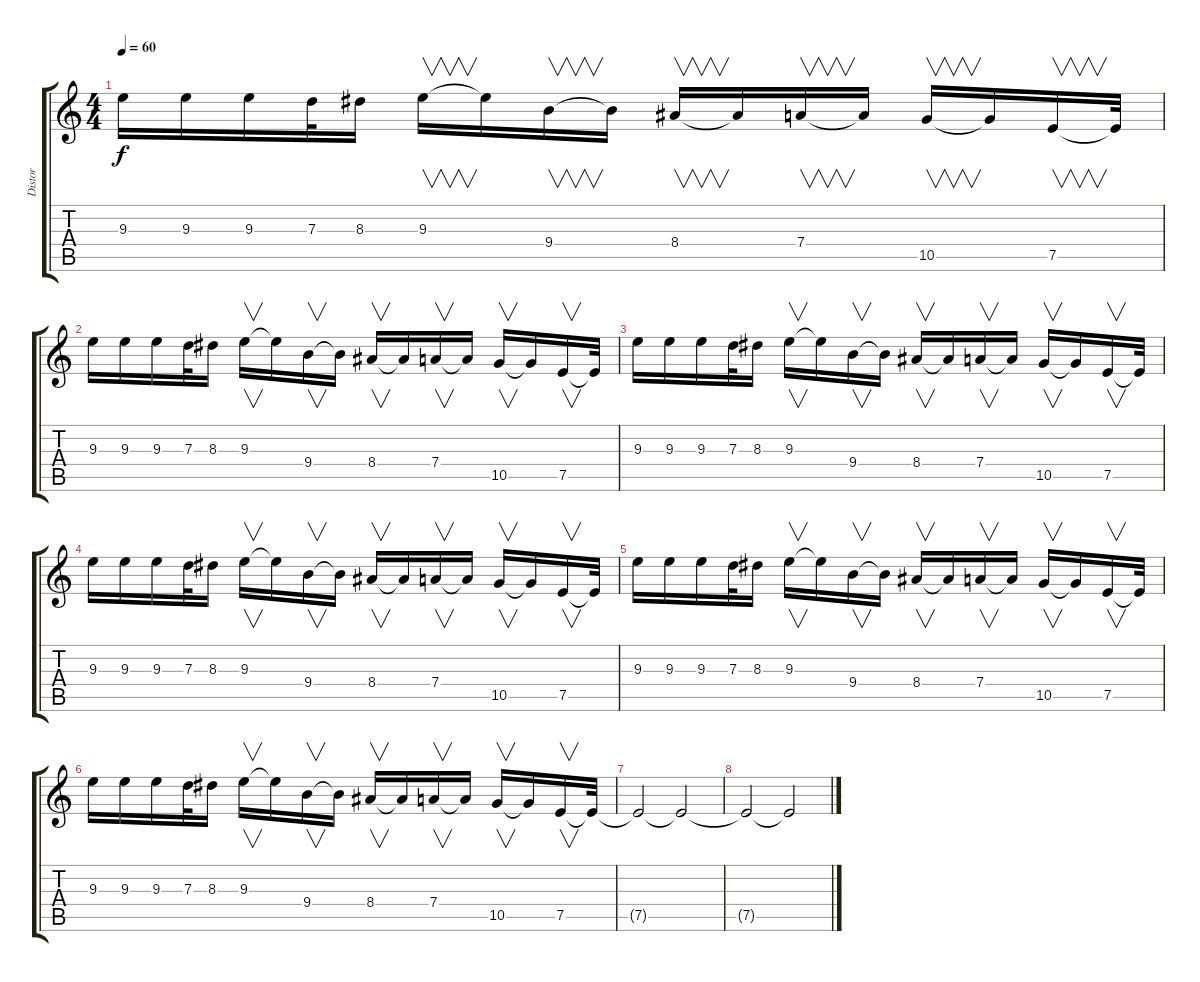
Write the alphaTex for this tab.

\track ("Distor" "Distor") {instrument distortionguitar}
\staff {score tabs}
\tuning (E4 B3 G3 D3 A2 E2) {hide}
\ts (4 4)
\tempo 60
\clef g2
\ks c
9.3.16{dy f} 9.3.16 9.3.16 7.3.32 8.3.16 9.3.16{v} 9.3{t}.16 9.4.16{v} 9.4{t}.16 8.4.16{v} 8.4{t}.16 7.4.16{v} 7.4{t}.16 10.5.16{v} 10.5{t}.16 7.5.16{v} 7.5{t}.32 |
9.3.16 9.3.16 9.3.16 7.3.32 8.3.16 9.3.16{v} 9.3{t}.16 9.4.16{v} 9.4{t}.16 8.4.16{v} 8.4{t}.16 7.4.16{v} 7.4{t}.16 10.5.16{v} 10.5{t}.16 7.5.16{v} 7.5{t}.32 |
9.3.16 9.3.16 9.3.16 7.3.32 8.3.16 9.3.16{v} 9.3{t}.16 9.4.16{v} 9.4{t}.16 8.4.16{v} 8.4{t}.16 7.4.16{v} 7.4{t}.16 10.5.16{v} 10.5{t}.16 7.5.16{v} 7.5{t}.32 |
9.3.16 9.3.16 9.3.16 7.3.32 8.3.16 9.3.16{v} 9.3{t}.16 9.4.16{v} 9.4{t}.16 8.4.16{v} 8.4{t}.16 7.4.16{v} 7.4{t}.16 10.5.16{v} 10.5{t}.16 7.5.16{v} 7.5{t}.32 |
9.3.16 9.3.16 9.3.16 7.3.32 8.3.16 9.3.16{v} 9.3{t}.16 9.4.16{v} 9.4{t}.16 8.4.16{v} 8.4{t}.16 7.4.16{v} 7.4{t}.16 10.5.16{v} 10.5{t}.16 7.5.16{v} 7.5{t}.32 |
9.3.16 9.3.16 9.3.16 7.3.32 8.3.16 9.3.16{v} 9.3{t}.16 9.4.16{v} 9.4{t}.16 8.4.16{v} 8.4{t}.16 7.4.16{v} 7.4{t}.16 10.5.16{v} 10.5{t}.16 7.5.16{v} 7.5{t}.32 |
7.5{t}.2 7.5{t}.2 |
7.5{t}.2 7.5{t}.2
